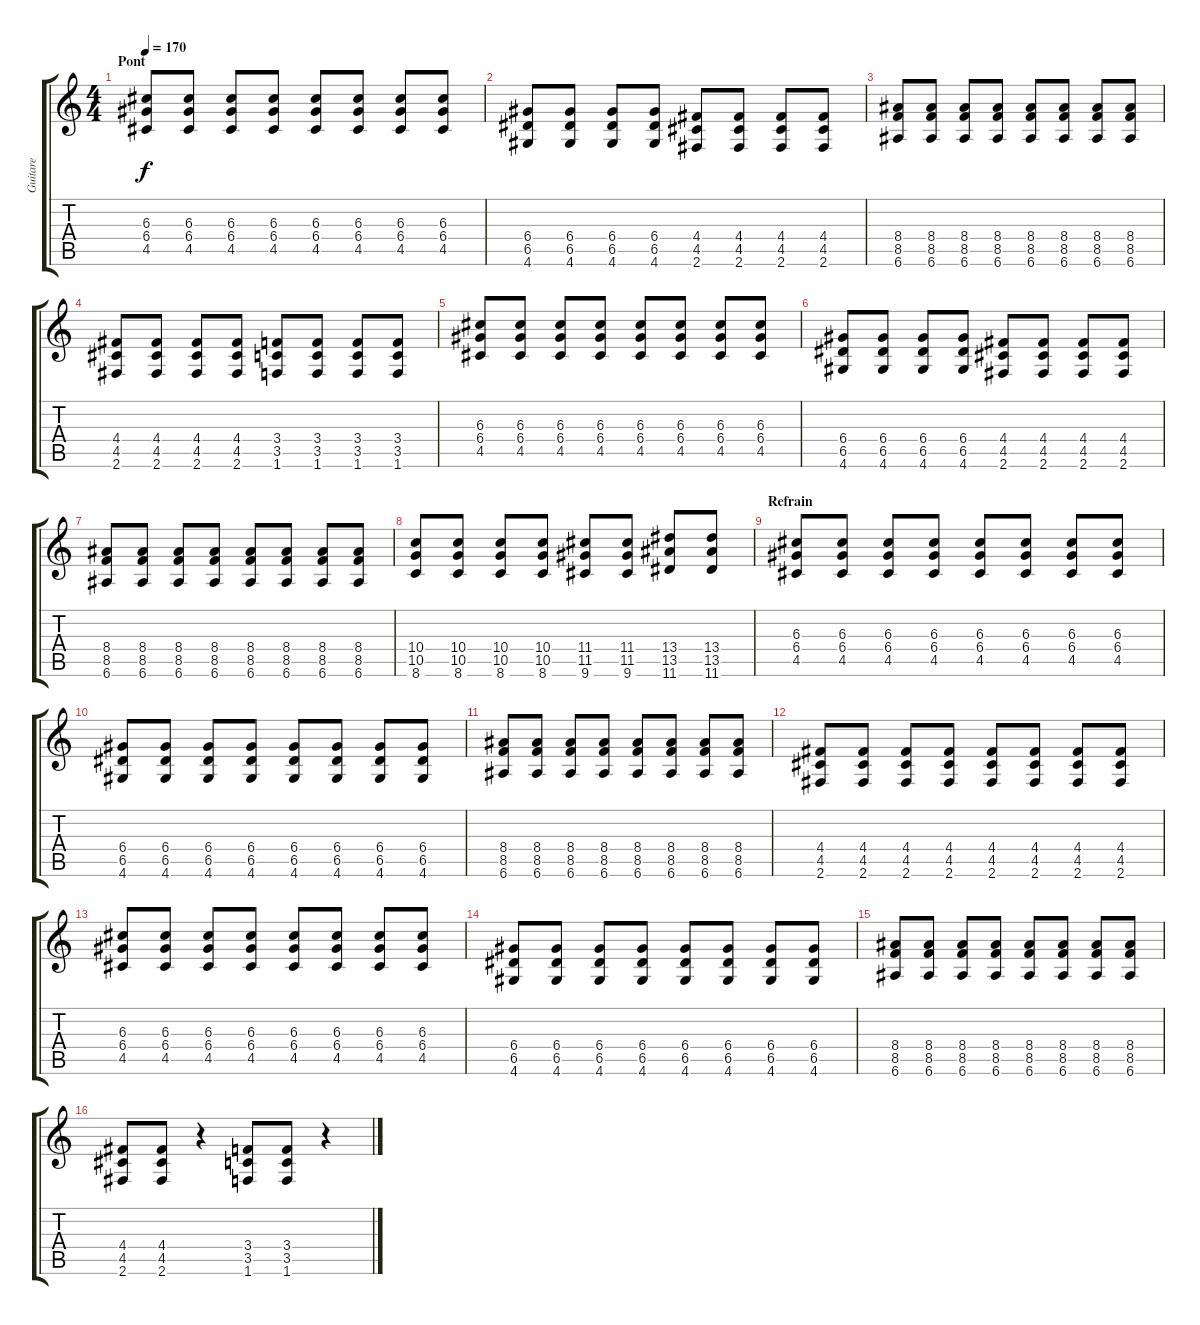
\track ("Guitare" "Guitare") {instrument overdrivenguitar}
\staff {score tabs}
\tuning (E4 B3 G3 D3 A2 E2) {hide}
\ts (4 4)
\section ("" "Pont")
\tempo 170
\clef g2
\ks c
(6.3 6.4 4.5).8{dy f} (6.3 6.4 4.5).8 (6.3 6.4 4.5).8 (6.3 6.4 4.5).8 (6.3 6.4 4.5).8 (6.3 6.4 4.5).8 (6.3 6.4 4.5).8 (6.3 6.4 4.5).8 |
(6.4 6.5 4.6).8 (6.4 6.5 4.6).8 (6.4 6.5 4.6).8 (6.4 6.5 4.6).8 (4.4 4.5 2.6).8 (4.4 4.5 2.6).8 (4.4 4.5 2.6).8 (4.4 4.5 2.6).8 |
(8.4 8.5 6.6).8 (8.4 8.5 6.6).8 (8.4 8.5 6.6).8 (8.4 8.5 6.6).8 (8.4 8.5 6.6).8 (8.4 8.5 6.6).8 (8.4 8.5 6.6).8 (8.4 8.5 6.6).8 |
(4.4 4.5 2.6).8 (4.4 4.5 2.6).8 (4.4 4.5 2.6).8 (4.4 4.5 2.6).8 (3.4 3.5 1.6).8 (3.4 3.5 1.6).8 (3.4 3.5 1.6).8 (3.4 3.5 1.6).8 |
(6.3 6.4 4.5).8 (6.3 6.4 4.5).8 (6.3 6.4 4.5).8 (6.3 6.4 4.5).8 (6.3 6.4 4.5).8 (6.3 6.4 4.5).8 (6.3 6.4 4.5).8 (6.3 6.4 4.5).8 |
(6.4 6.5 4.6).8 (6.4 6.5 4.6).8 (6.4 6.5 4.6).8 (6.4 6.5 4.6).8 (4.4 4.5 2.6).8 (4.4 4.5 2.6).8 (4.4 4.5 2.6).8 (4.4 4.5 2.6).8 |
(8.4 8.5 6.6).8 (8.4 8.5 6.6).8 (8.4 8.5 6.6).8 (8.4 8.5 6.6).8 (8.4 8.5 6.6).8 (8.4 8.5 6.6).8 (8.4 8.5 6.6).8 (8.4 8.5 6.6).8 |
(10.4 10.5 8.6).8 (10.4 10.5 8.6).8 (10.4 10.5 8.6).8 (10.4 10.5 8.6).8 (11.4 11.5 9.6).8 (11.4 11.5 9.6).8 (13.4 13.5 11.6).8 (13.4 13.5 11.6).8 |
\section ("" "Refrain")
(6.3 6.4 4.5).8{instrument overdrivenguitar} (6.3 6.4 4.5).8 (6.3 6.4 4.5).8 (6.3 6.4 4.5).8 (6.3 6.4 4.5).8 (6.3 6.4 4.5).8 (6.3 6.4 4.5).8 (6.3 6.4 4.5).8 |
(6.4 6.5 4.6).8 (6.4 6.5 4.6).8 (6.4 6.5 4.6).8 (6.4 6.5 4.6).8 (6.4 6.5 4.6).8 (6.4 6.5 4.6).8 (6.4 6.5 4.6).8 (6.4 6.5 4.6).8 |
(8.4 8.5 6.6).8 (8.4 8.5 6.6).8 (8.4 8.5 6.6).8 (8.4 8.5 6.6).8 (8.4 8.5 6.6).8 (8.4 8.5 6.6).8 (8.4 8.5 6.6).8 (8.4 8.5 6.6).8 |
(4.4 4.5 2.6).8 (4.4 4.5 2.6).8 (4.4 4.5 2.6).8 (4.4 4.5 2.6).8 (4.4 4.5 2.6).8 (4.4 4.5 2.6).8 (4.4 4.5 2.6).8 (4.4 4.5 2.6).8 |
(6.3 6.4 4.5).8 (6.3 6.4 4.5).8 (6.3 6.4 4.5).8 (6.3 6.4 4.5).8 (6.3 6.4 4.5).8 (6.3 6.4 4.5).8 (6.3 6.4 4.5).8 (6.3 6.4 4.5).8 |
(6.4 6.5 4.6).8 (6.4 6.5 4.6).8 (6.4 6.5 4.6).8 (6.4 6.5 4.6).8 (6.4 6.5 4.6).8 (6.4 6.5 4.6).8 (6.4 6.5 4.6).8 (6.4 6.5 4.6).8 |
(8.4 8.5 6.6).8 (8.4 8.5 6.6).8 (8.4 8.5 6.6).8 (8.4 8.5 6.6).8 (8.4 8.5 6.6).8 (8.4 8.5 6.6).8 (8.4 8.5 6.6).8 (8.4 8.5 6.6).8 |
(4.4 4.5 2.6).8 (4.4 4.5 2.6).8 r.4 (3.4 3.5 1.6).8 (3.4 3.5 1.6).8 r.4
